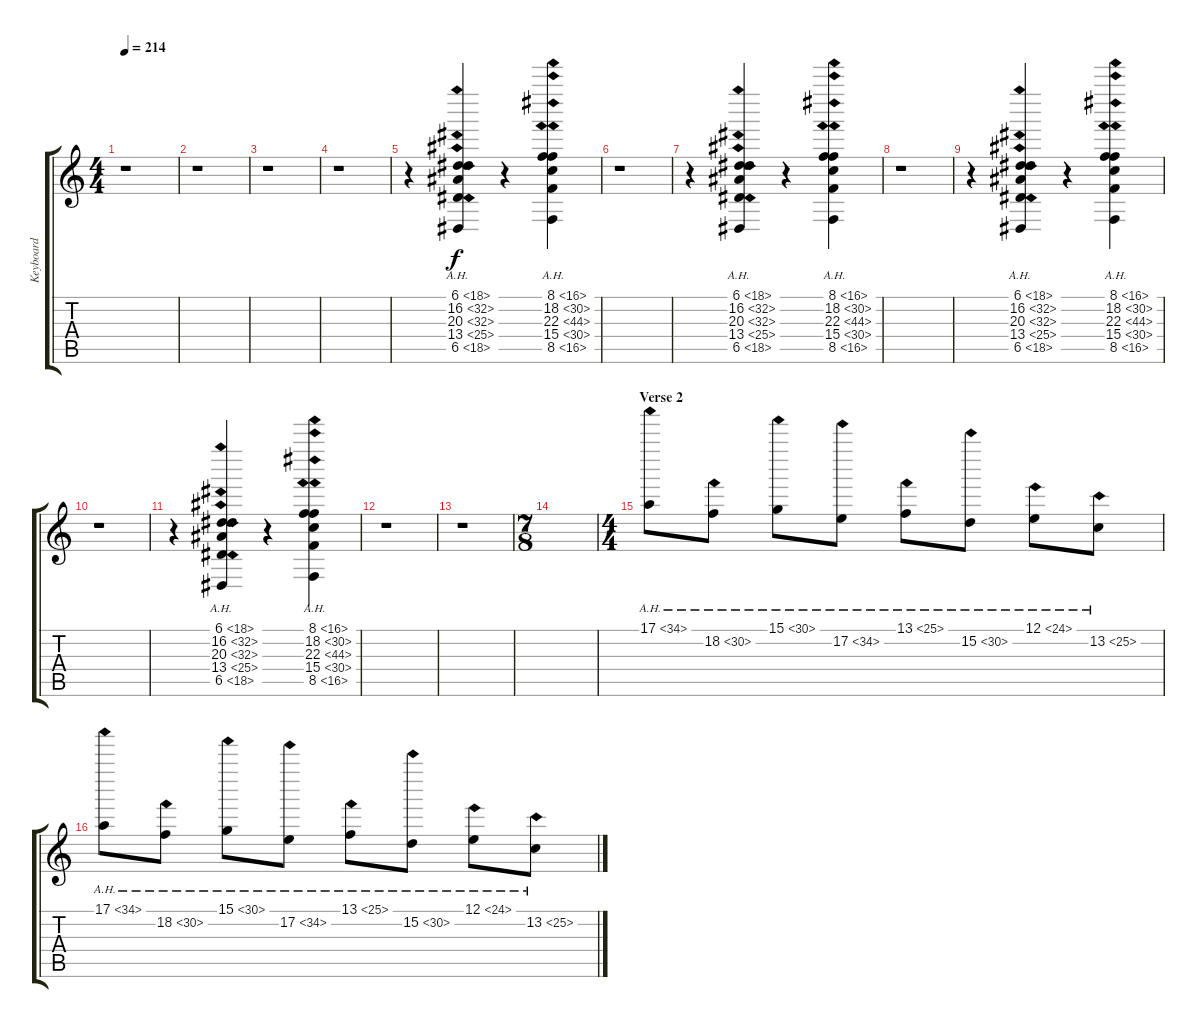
\track ("Keyboard" "Keyboard") {instrument orchestralharp}
\staff {score tabs}
\tuning (E4 B3 G3 D3 A2 E2) {hide}
\ts (4 4)
\tempo 214
\clef g2
\ks c
r.1{dy f} |
r.1 |
r.1 |
r.1 |
r.4{instrument stringensemble1} (6.1{ah 12} 16.2{ah 16} 20.3{ah 12} 13.4{ah 12} 6.5{ah 12}).4 r.4 (8.1{ah 8} 18.2{ah 12} 22.3{ah 22} 15.4{ah 15} 8.5{ah 8}).4 |
r.1 |
r.4 (6.1{ah 12} 16.2{ah 16} 20.3{ah 12} 13.4{ah 12} 6.5{ah 12}).4 r.4 (8.1{ah 8} 18.2{ah 12} 22.3{ah 22} 15.4{ah 15} 8.5{ah 8}).4 |
r.1 |
r.4 (6.1{ah 12} 16.2{ah 16} 20.3{ah 12} 13.4{ah 12} 6.5{ah 12}).4 r.4 (8.1{ah 8} 18.2{ah 12} 22.3{ah 22} 15.4{ah 15} 8.5{ah 8}).4 |
r.1 |
r.4 (6.1{ah 12} 16.2{ah 16} 20.3{ah 12} 13.4{ah 12} 6.5{ah 12}).4 r.4 (8.1{ah 8} 18.2{ah 12} 22.3{ah 22} 15.4{ah 15} 8.5{ah 8}).4 |
r.1 |
r.1 |
\ts (7 8)
|
\ts (4 4)
\section ("" "Verse 2")
17.1{ah 17}.8{instrument synthstrings1} 18.2{ah 12}.8 15.1{ah 15}.8 17.2{ah 17}.8 13.1{ah 12}.8 15.2{ah 15}.8 12.1{ah 12}.8 13.2{ah 12}.8 |
17.1{ah 17}.8 18.2{ah 12}.8 15.1{ah 15}.8 17.2{ah 17}.8 13.1{ah 12}.8 15.2{ah 15}.8 12.1{ah 12}.8 13.2{ah 12}.8
